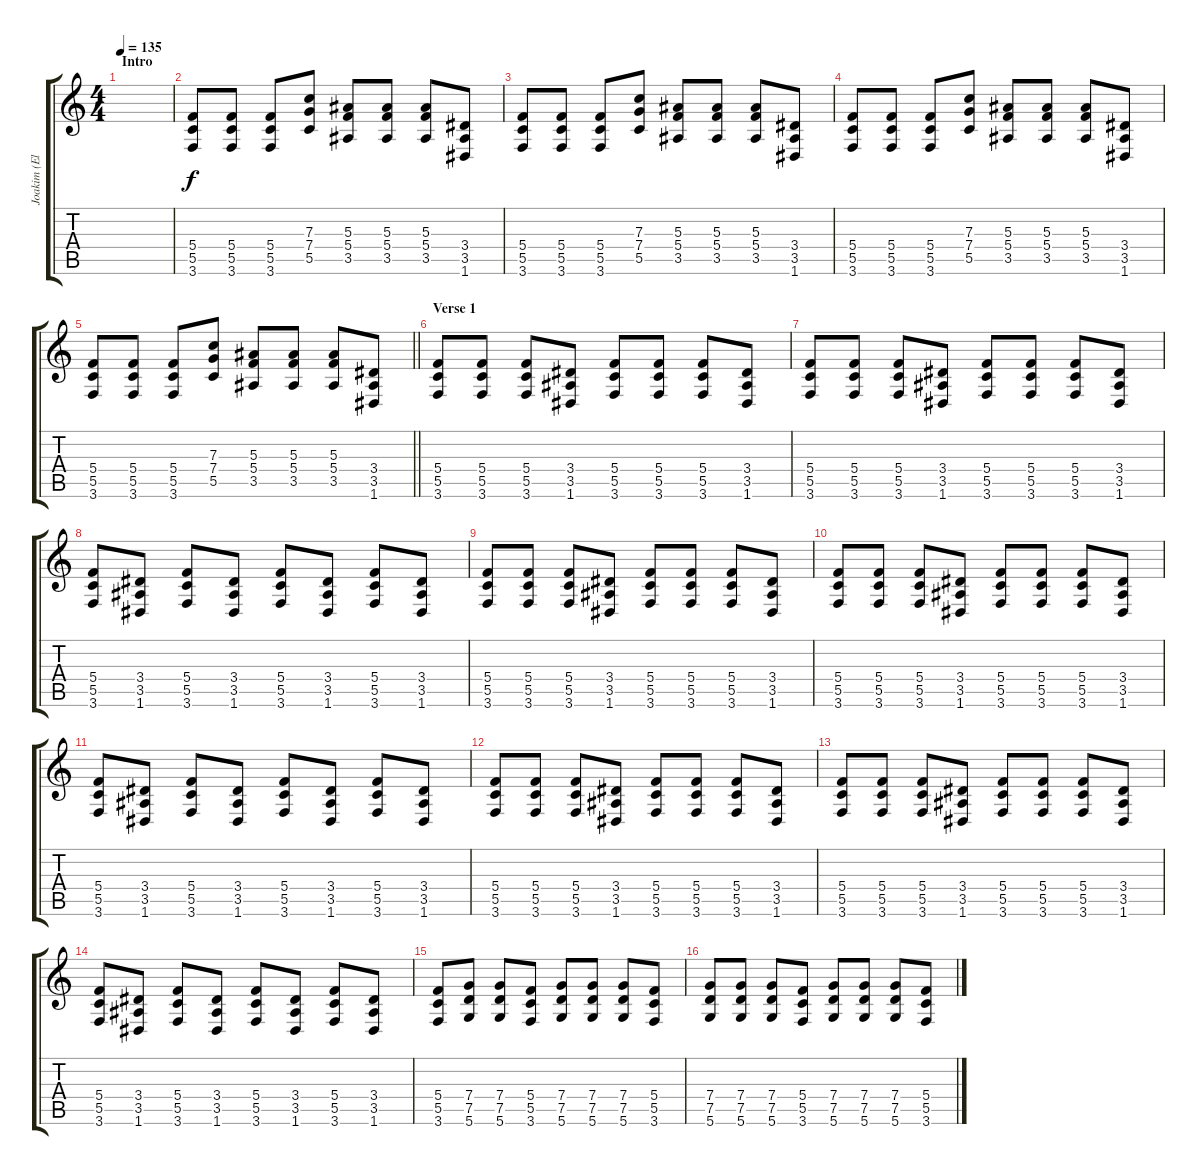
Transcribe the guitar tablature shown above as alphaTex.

\track ("Joakim (El-gitarr)" "Joakim (El") {instrument distortionguitar}
\staff {score tabs}
\tuning (D4 A3 F3 C3 G2 D2) {hide}
\ts (4 4)
\section ("" "Intro")
\tempo 135
\clef g2
\ks c
|
(5.4 5.5 3.6).8 (5.4 5.5 3.6).8 (5.4 5.5 3.6).8 (7.3 7.4 5.5).8 (5.3 5.4 3.5).8 (5.3 5.4 3.5).8 (5.3 5.4 3.5).8 (3.4 3.5 1.6).8 |
(5.4 5.5 3.6).8 (5.4 5.5 3.6).8 (5.4 5.5 3.6).8 (7.3 7.4 5.5).8 (5.3 5.4 3.5).8 (5.3 5.4 3.5).8 (5.3 5.4 3.5).8 (3.4 3.5 1.6).8 |
(5.4 5.5 3.6).8 (5.4 5.5 3.6).8 (5.4 5.5 3.6).8 (7.3 7.4 5.5).8 (5.3 5.4 3.5).8 (5.3 5.4 3.5).8 (5.3 5.4 3.5).8 (3.4 3.5 1.6).8 |
\barLineRight lightlight
(5.4 5.5 3.6).8 (5.4 5.5 3.6).8 (5.4 5.5 3.6).8 (7.3 7.4 5.5).8 (5.3 5.4 3.5).8 (5.3 5.4 3.5).8 (5.3 5.4 3.5).8 (3.4 3.5 1.6).8 |
\section ("" "Verse 1")
(5.4 5.5 3.6).8 (5.4 5.5 3.6).8 (5.4 5.5 3.6).8 (3.4 3.5 1.6).8 (5.4 5.5 3.6).8 (5.4 5.5 3.6).8 (5.4 5.5 3.6).8 (3.4 3.5 1.6).8 |
(5.4 5.5 3.6).8 (5.4 5.5 3.6).8 (5.4 5.5 3.6).8 (3.4 3.5 1.6).8 (5.4 5.5 3.6).8 (5.4 5.5 3.6).8 (5.4 5.5 3.6).8 (3.4 3.5 1.6).8 |
(5.4 5.5 3.6).8 (3.4 3.5 1.6).8 (5.4 5.5 3.6).8 (3.4 3.5 1.6).8 (5.4 5.5 3.6).8 (3.4 3.5 1.6).8 (5.4 5.5 3.6).8 (3.4 3.5 1.6).8 |
(5.4 5.5 3.6).8 (5.4 5.5 3.6).8 (5.4 5.5 3.6).8 (3.4 3.5 1.6).8 (5.4 5.5 3.6).8 (5.4 5.5 3.6).8 (5.4 5.5 3.6).8 (3.4 3.5 1.6).8 |
(5.4 5.5 3.6).8 (5.4 5.5 3.6).8 (5.4 5.5 3.6).8 (3.4 3.5 1.6).8 (5.4 5.5 3.6).8 (5.4 5.5 3.6).8 (5.4 5.5 3.6).8 (3.4 3.5 1.6).8 |
(5.4 5.5 3.6).8 (3.4 3.5 1.6).8 (5.4 5.5 3.6).8 (3.4 3.5 1.6).8 (5.4 5.5 3.6).8 (3.4 3.5 1.6).8 (5.4 5.5 3.6).8 (3.4 3.5 1.6).8 |
(5.4 5.5 3.6).8 (5.4 5.5 3.6).8 (5.4 5.5 3.6).8 (3.4 3.5 1.6).8 (5.4 5.5 3.6).8 (5.4 5.5 3.6).8 (5.4 5.5 3.6).8 (3.4 3.5 1.6).8 |
(5.4 5.5 3.6).8 (5.4 5.5 3.6).8 (5.4 5.5 3.6).8 (3.4 3.5 1.6).8 (5.4 5.5 3.6).8 (5.4 5.5 3.6).8 (5.4 5.5 3.6).8 (3.4 3.5 1.6).8 |
(5.4 5.5 3.6).8 (3.4 3.5 1.6).8 (5.4 5.5 3.6).8 (3.4 3.5 1.6).8 (5.4 5.5 3.6).8 (3.4 3.5 1.6).8 (5.4 5.5 3.6).8 (3.4 3.5 1.6).8 |
(5.4 5.5 3.6).8 (7.4 7.5 5.6).8 (7.4 7.5 5.6).8 (5.4 5.5 3.6).8 (7.4 7.5 5.6).8 (7.4 7.5 5.6).8 (7.4 7.5 5.6).8 (5.4 5.5 3.6).8 |
(7.4 7.5 5.6).8 (7.4 7.5 5.6).8 (7.4 7.5 5.6).8 (5.4 5.5 3.6).8 (7.4 7.5 5.6).8 (7.4 7.5 5.6).8 (7.4 7.5 5.6).8 (5.4 5.5 3.6).8
